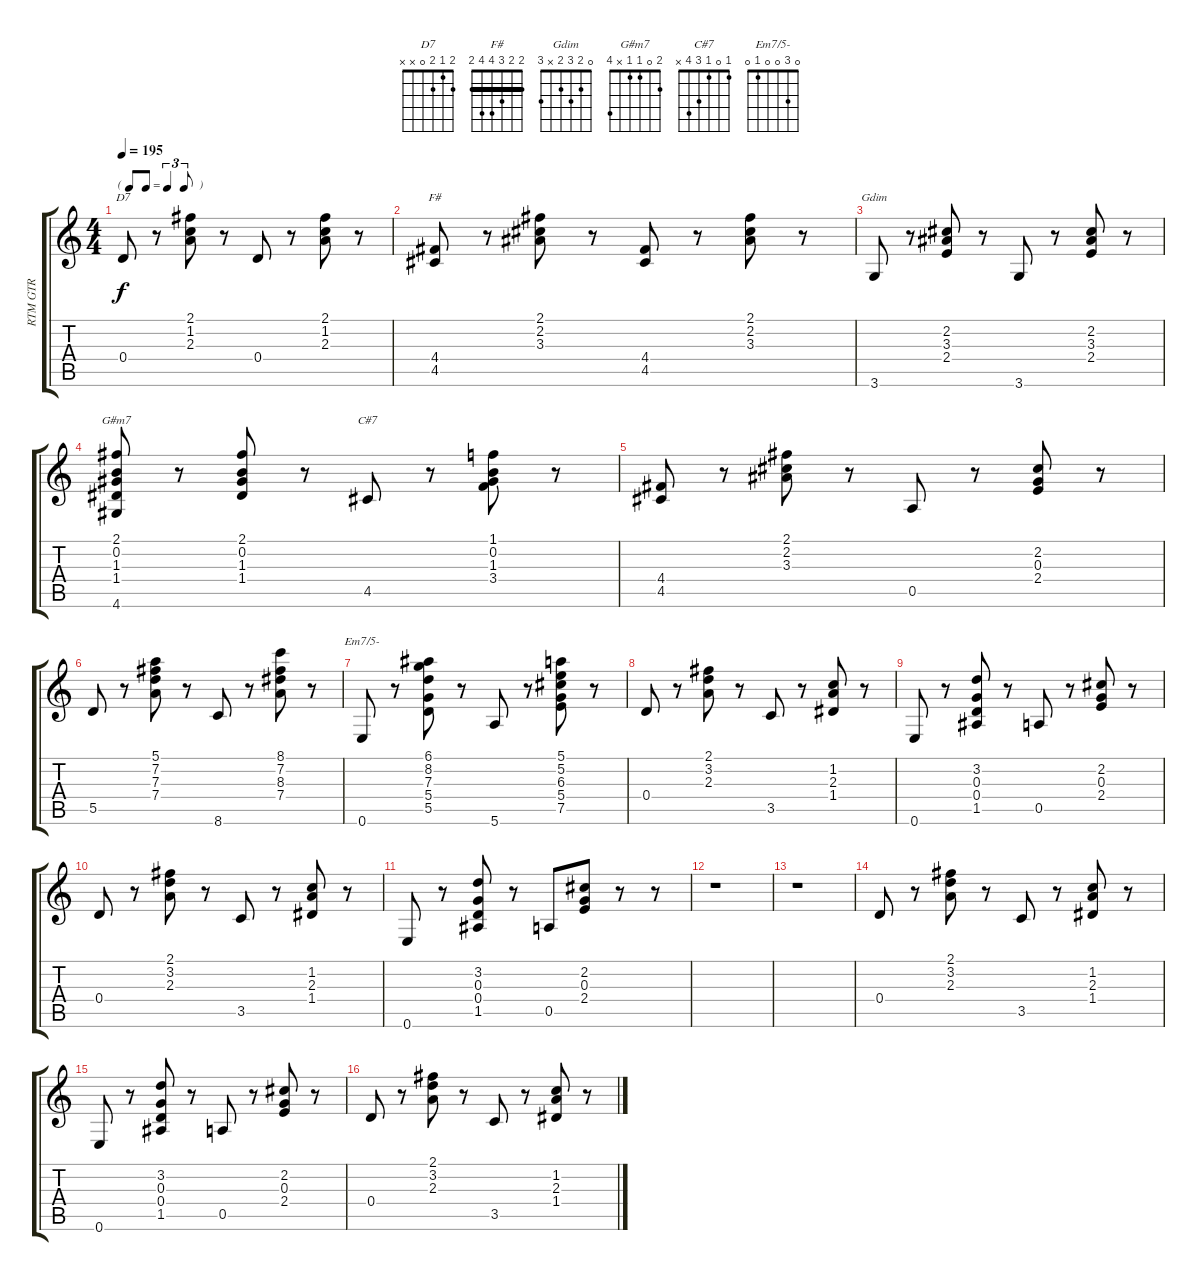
\track ("RTM GTR" "RTM GTR") {instrument acousticguitarnylon}
\staff {score tabs}
\tuning (E4 B3 G3 D3 A2 E2) {hide}
\chord ("D7" 2 1 2 0 x x)
\chord ("F#" 2 2 3 4 4 2) {barre 2}
\chord ("Gdim" 0 2 3 2 x 3)
\chord ("G#m7" 2 0 1 1 x 4)
\chord ("C#7" 1 0 1 3 4 x)
\chord ("Em7/5-" 0 3 0 0 1 0)
\ts (4 4)
\tf triplet8th
\tempo 195
\clef g2
\ks c
0.4.8{ch "D7" dy f} r.8 (2.1 1.2 2.3).8 r.8 0.4.8 r.8 (2.1 1.2 2.3).8 r.8 |
(4.4 4.5).8{ch "F#"} r.8 (2.1 2.2 3.3).8 r.8 (4.4 4.5).8 r.8 (2.1 2.2 3.3).8 r.8 |
3.6.8{ch "Gdim"} r.8 (2.2 3.3 2.4).8 r.8 3.6.8 r.8 (2.2 3.3 2.4).8 r.8 |
(2.1 0.2 1.3 1.4 4.6).8{ch "G#m7"} r.8 (2.1 0.2 1.3 1.4).8 r.8 4.5.8{ch "C#7"} r.8 (1.1 0.2 1.3 3.4).8 r.8 |
(4.4 4.5).8 r.8 (2.1 2.2 3.3).8 r.8 0.5.8 r.8 (2.2 0.3 2.4).8 r.8 |
5.5.8 r.8 (5.1 7.2 7.3 7.4).8 r.8 8.6.8 r.8 (8.1 7.2 8.3 7.4).8 r.8 |
0.6.8{ch "Em7/5-"} r.8 (6.1 8.2 7.3 5.4 5.5).8 r.8 5.6.8 r.8 (5.1 5.2 6.3 5.4 7.5).8 r.8 |
0.4.8 r.8 (2.1 3.2 2.3).8 r.8 3.5.8 r.8 (1.2 2.3 1.4).8 r.8 |
0.6.8 r.8 (3.2 0.3 0.4 1.5).8 r.8 0.5.8 r.8 (2.2 0.3 2.4).8 r.8 |
0.4.8 r.8 (2.1 3.2 2.3).8 r.8 3.5.8 r.8 (1.2 2.3 1.4).8 r.8 |
0.6.8 r.8 (3.2 0.3 0.4 1.5).8 r.8 0.5.8 (2.2 0.3 2.4).8 r.8 r.8 |
r.1 |
r.1 |
0.4.8 r.8 (2.1 3.2 2.3).8 r.8 3.5.8 r.8 (1.2 2.3 1.4).8 r.8 |
0.6.8 r.8 (3.2 0.3 0.4 1.5).8 r.8 0.5.8 r.8 (2.2 0.3 2.4).8 r.8 |
0.4.8 r.8 (2.1 3.2 2.3).8 r.8 3.5.8 r.8 (1.2 2.3 1.4).8 r.8
